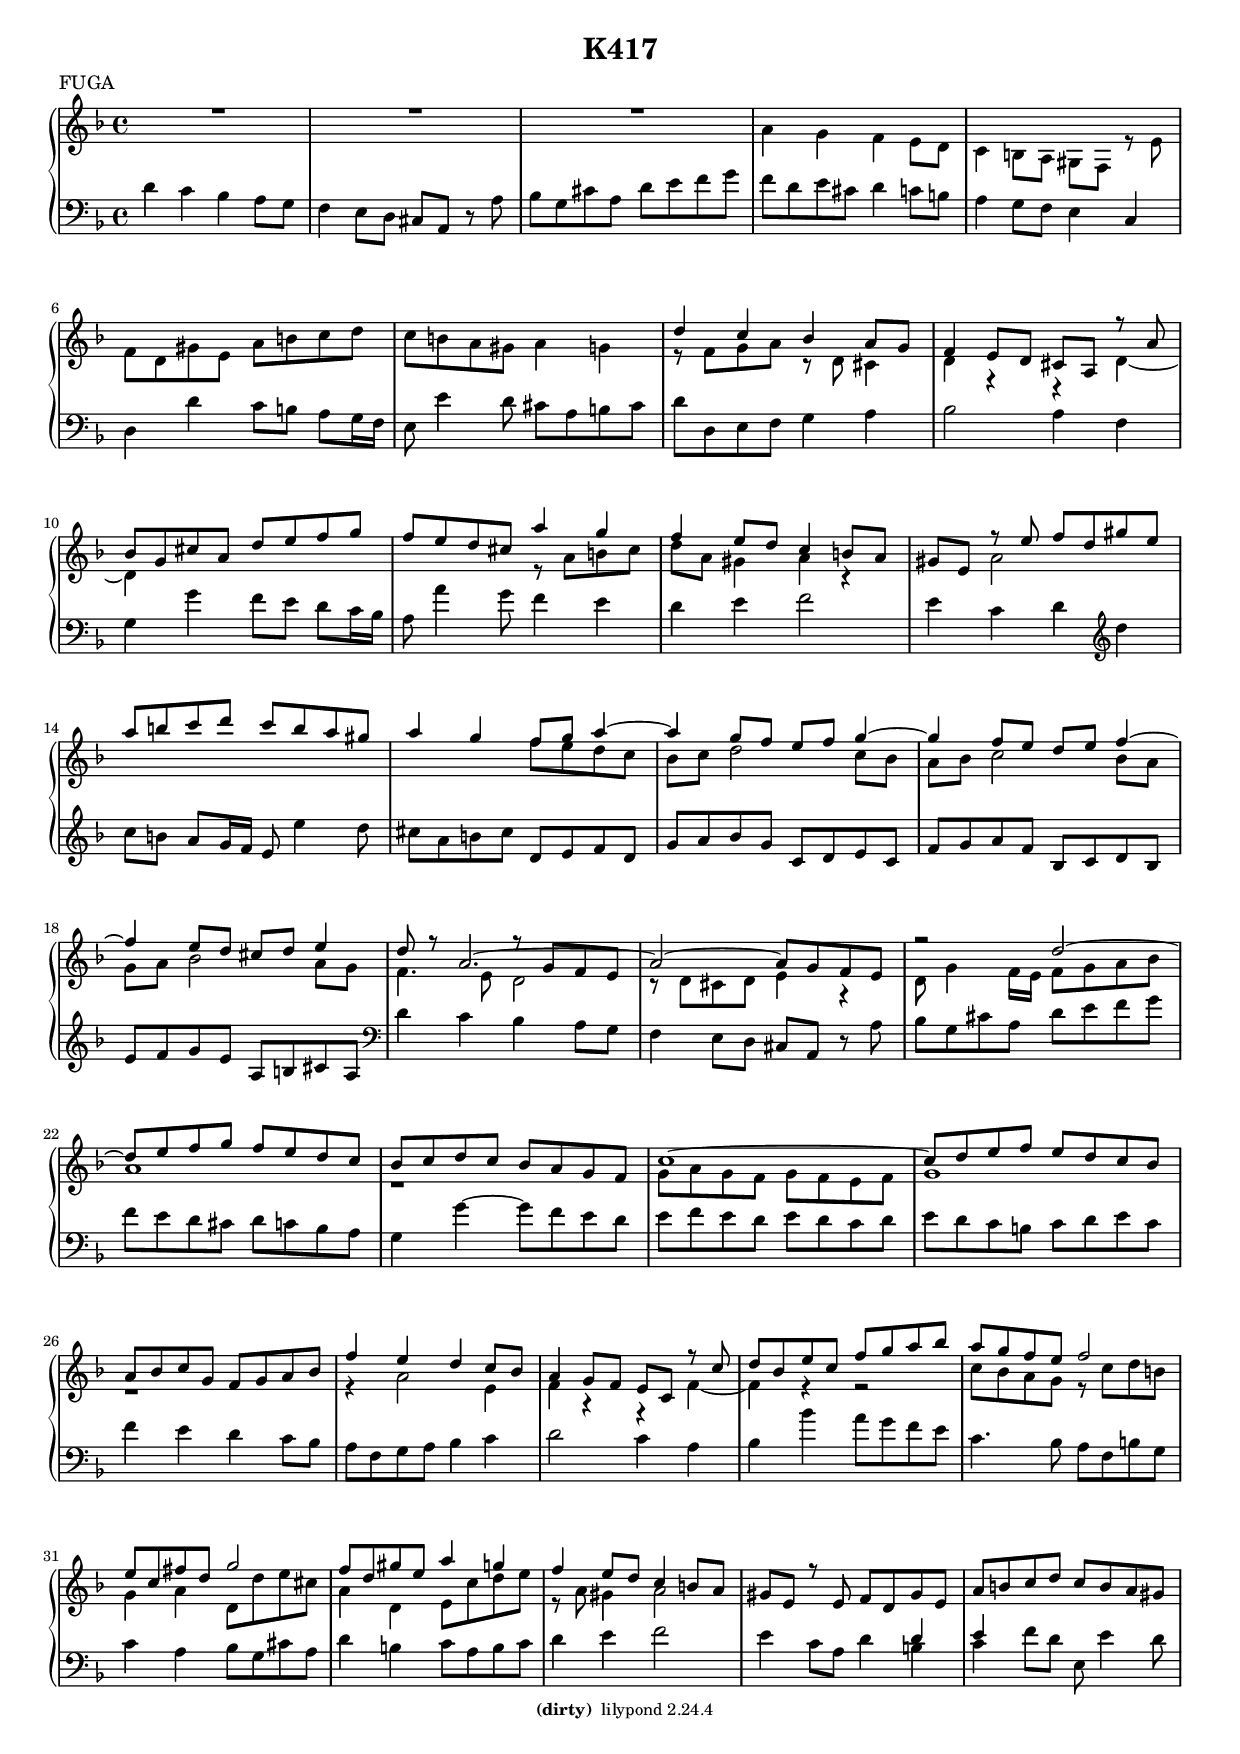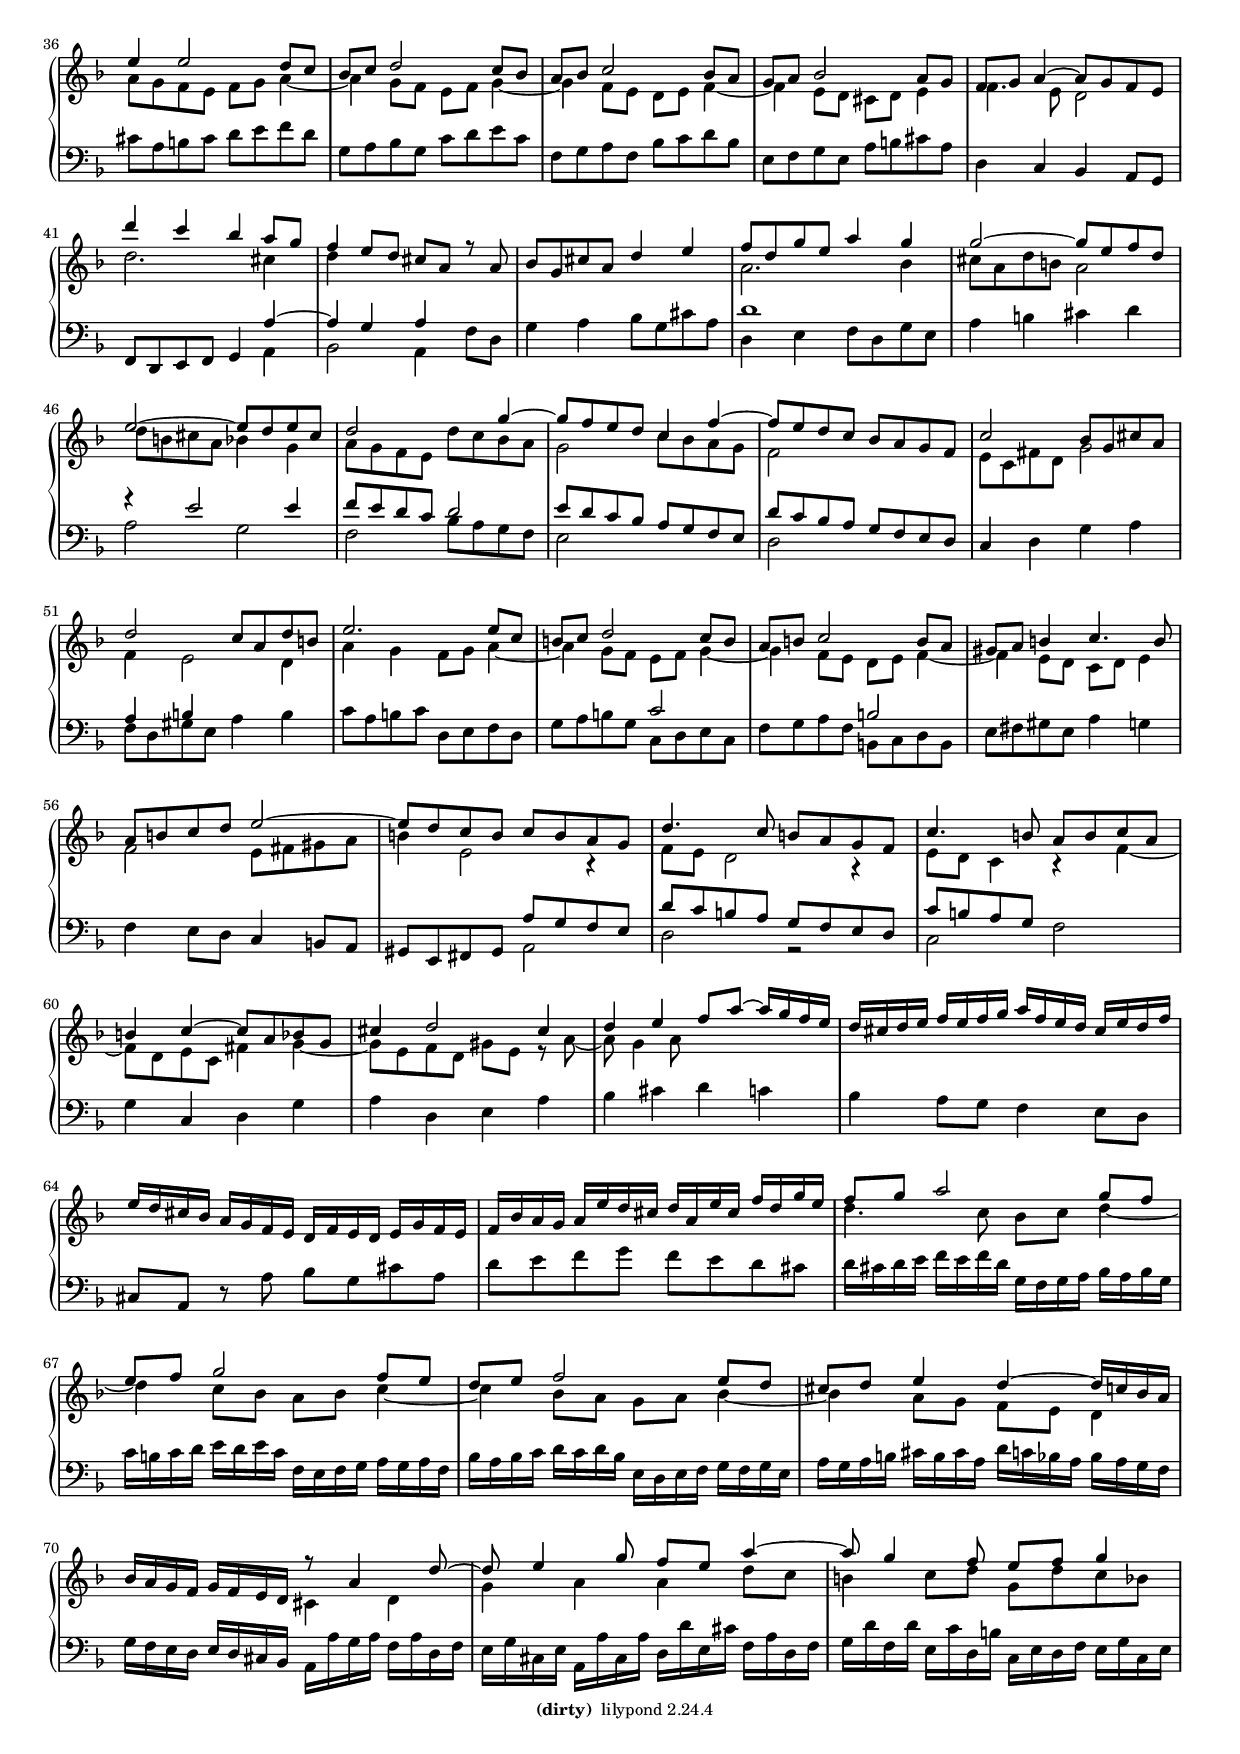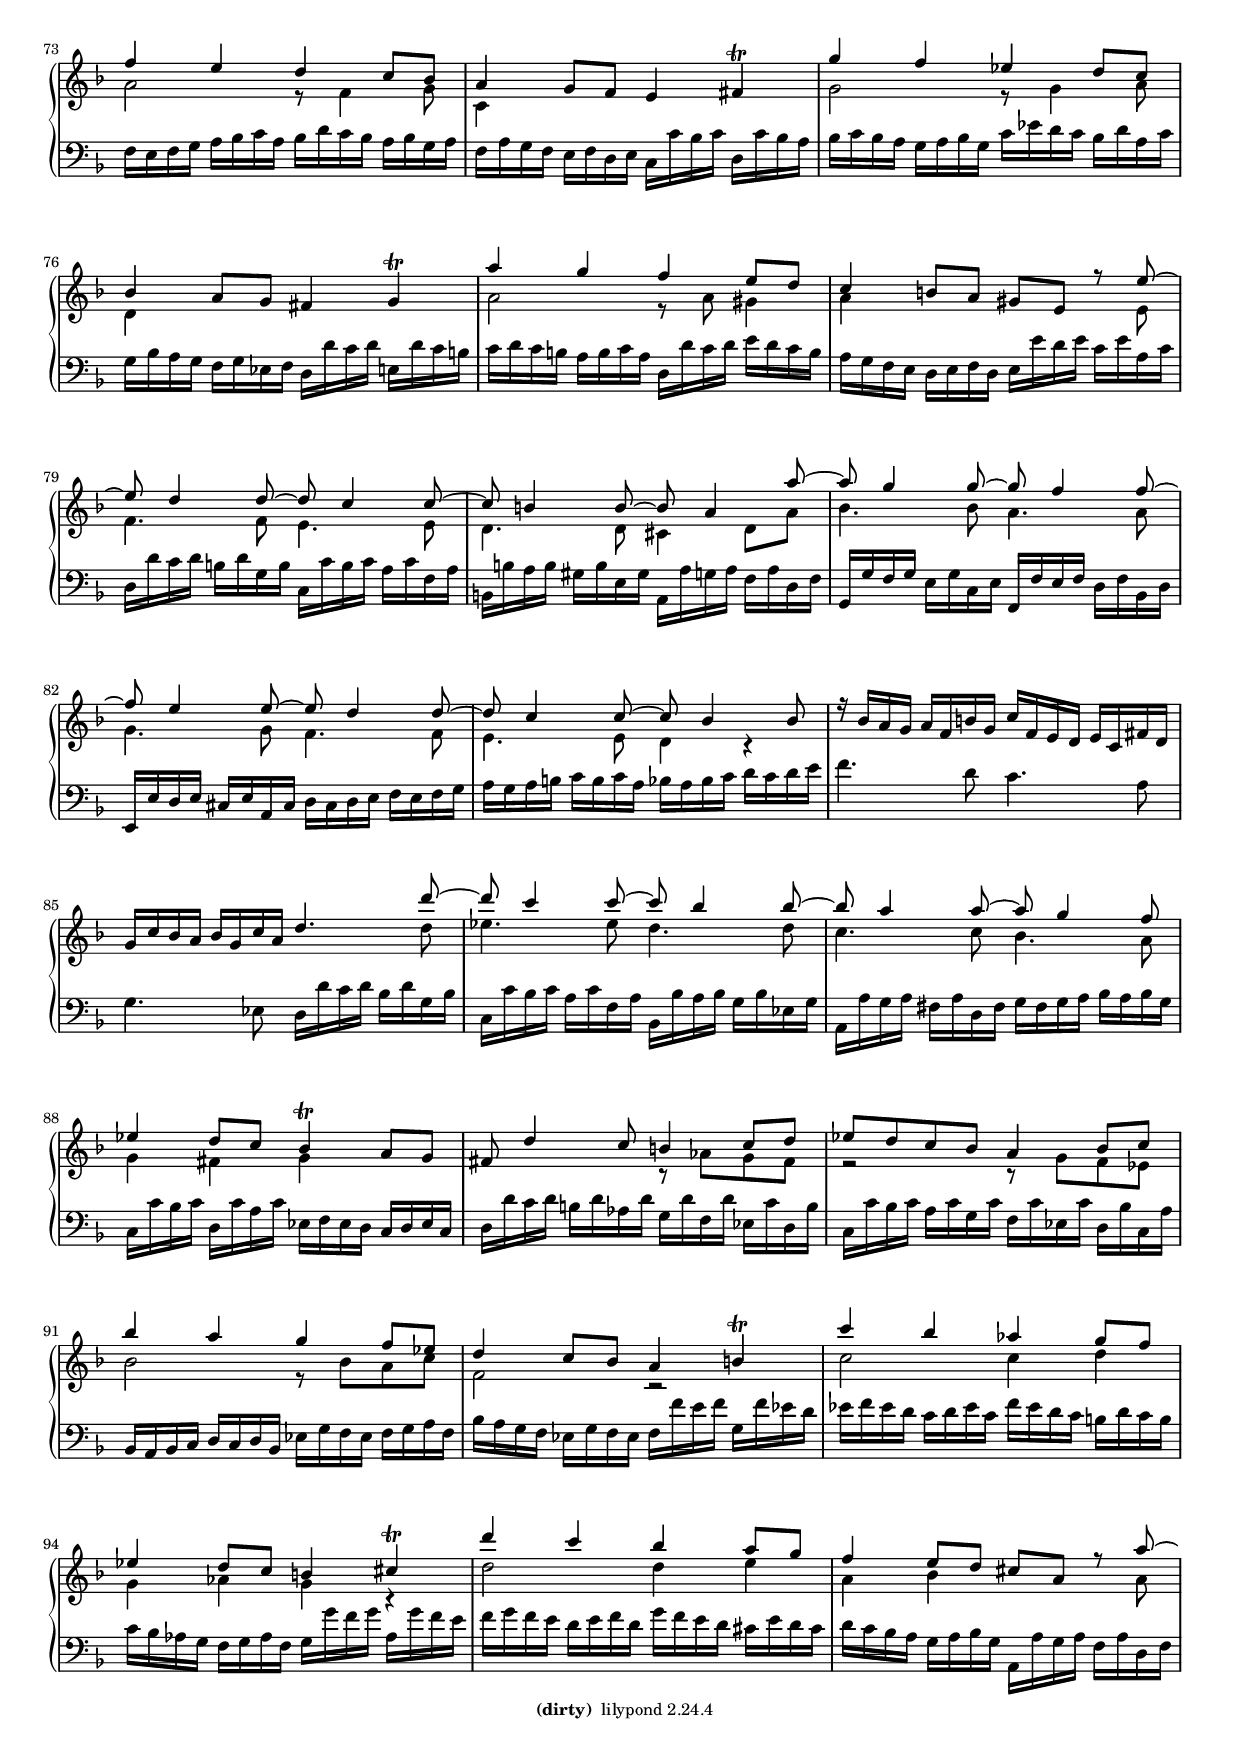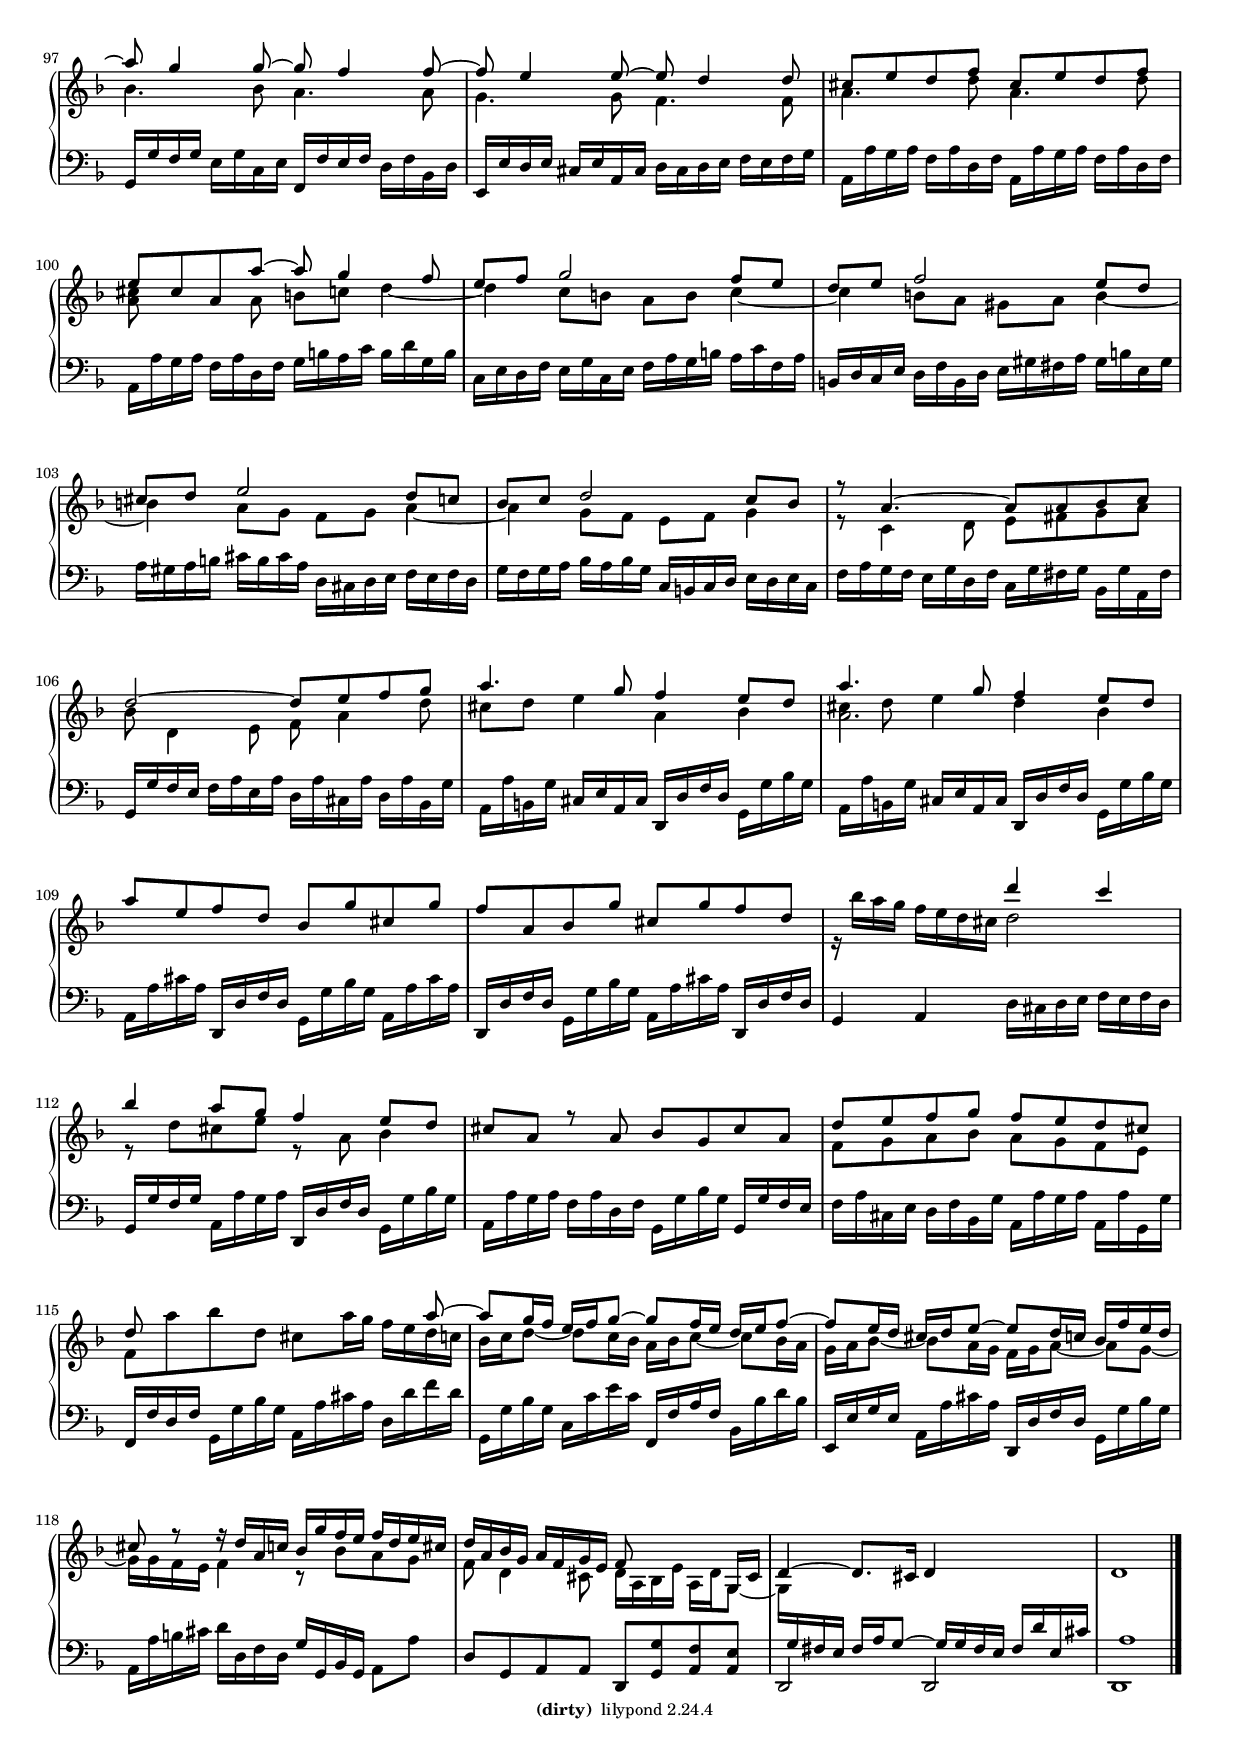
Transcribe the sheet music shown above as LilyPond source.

\version "2.16.2"

\include "../../tagline.ily"
\version "2.16.2"

%sujet = 
%-\tweak #'extra-offset #'(0 . -4.5) 
%-\tweak #'layer #-1
% ^\markup { \with-color #(rgb-color 0.75 0.75 0.75) \filled-box #'(-3 . 3) #'(-3 . 3) #0 }

%sujet = -"[S]"

sujet = {}

\header {
  title = "K417"
  meter = "FUGA"
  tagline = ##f
}

tempoMark = {
  \once \override Score.RehearsalMark #'self-alignment-X = #LEFT
  \once \override Score.RehearsalMark #'break-align-symbols = #'(time-signature key-signature)
  \once \override Staff.TimeSignature #'break-align-anchor-alignment = #LEFT
  \mark \markup "Allegro moderato"
}

global = {
  %\tempoMark
  \key d \minor
}

rightOne = \relative c'' {
  \global

  R1 R1 R1 | s1 s1 s1 s1 | d4 \sujet c bes a8 g | f4 e8 d cis a r a' | bes g cis a d e f g |
  f e d cis a'4 \sujet g | f e8 d c4 b8 a | gis e r e' f d gis e | a b c d c b a gis |
  a4 g f8 g a4 ~ | a g8 f e f g4 ~ | g f8 e d e f4 ~ | f e8 d cis d e4 | d8 r a2. ~ |
  a2 ~ a8 g f e | r2 d' ~ | d8 e f g f e d c | bes c d c bes a g f | c'1 ~ |

  c8 d e f e d c bes | a bes c g f g a bes | f'4 \sujet e d c8 bes | a4 g8 f e c r c' |
  d bes e c f g a bes | a g f e f2 | e8 c fis d g2 | f8 d gis e a4 \sujet g | f e8 d c4 b8 a |
  gis e r e f d gis e | a b c d c b a gis | e'4 e2 d8 c | bes c d2 c8 bes |
  a bes c2 bes8 a | g a bes2 a8 g | f g a4 ~ a8 g f e | d''4 \sujet c bes a8 g |

  f4 e8 d cis a r a | bes g cis a d4 e | f8 d g e a4 g | g2 ~ g8 e f d |
  e2 ~ e8 d e cis | d2 s4 g ~ | g8 f e d c4 f ~ | f8 e d c bes a g f | c'2 bes8 g cis a |
  d2 c8 a d b | e2. e8 c | b c d2 c8 b | a b c2 b8 a | gis a b4 c4. b8 | a b c d e2 ~ |
  e8 d c b c b a g | d'4. c8 b a g f | c'4. b8 a b c a | b4 c ~ c8 a bes g | cis4 d2 cis4 |

  d e f8 a ~ a16 g f e | d cis d e f e f g a f e d cis e d f |
  e d cis bes a g f e d f e d e g f e | f bes a g a e' d cis d a e' cis f d g e |
  f8 g a2 g8 f | e f g2 f8 e | d e f2 e8 d | cis d e4 d ~ d16 c bes a |
  bes a g f g f e d r8 a'4 d8 ~ | d e4 g8 f e a4 ~ | a8 g4 f8 e f g4 | f \sujet e d c8 bes |
  a4 g8 f e4 fis4-\trill | g' \sujet f ees d8 c | bes4 a8 g fis4 g4-\trill | a' \sujet g f e8 d |
  
  c4 b8 a gis e r e'-\tag #'longo ~ | 
  e d4 d8-\tag #'longo ~ d c4 c8-\tag #'longo ~ | 
  c b4 b8-\tag #'longo ~ b a4 a'8-\tag #'longo ~ | 
  a g4 g8-\tag #'longo ~ g f4 f8-\tag #'longo ~ | 
  f e4 e8-\tag #'longo ~ e d4 d8-\tag #'longo ~ | 
  d c4 c8-\tag #'longo ~ c bes4 bes8 | 
  r16 bes a g a f b g c f, e d e c fis d |
  g c bes a bes g c a d4. d'8-\tag #'longo ~ | 
  d c4 c8-\tag #'longo ~ c bes4 bes8-\tag #'longo ~ | 
  bes a4 a8-\tag #'longo ~ a g4 f8 |

  ees4 d8 c bes4-\trill a8 g | fis d'4 c8 b4 c8 d | ees d c bes a4 bes8 c | bes'4 \sujet a g f8 ees |
  d4 c8 bes a4 b-\trill | c' \sujet bes aes g8 f | ees4 d8 c b4 cis-\trill | d' \sujet c bes a8 g |
  f4 e8 d cis a r a'8-\tag #'longo ~ | a g4 g8-\tag #'longo ~ g f4 f8-\tag #'longo ~ | 
  f e4 e8-\tag #'longo ~ e d4 d8 | cis e d f cis e d f |
  e cis a a'-\tag #'longo ~ a g4 f8 | e f g2 f8 e | d e f2 e8 d | cis d e2 d8 c | bes c d2 c8 bes |

  r a4. ~ a8 a bes c | d2 ~ d8 e f g | a4. g8 f4 e8 d | << { a'4. g8 f4 } \\ { a,2. } >> e'8 d |
  a'8 e f d bes g' cis, g' | f a, bes g' cis, g' f d | s2 d'4 \sujet c | bes a8 g f4 e8 d |
  cis a r8 a bes g cis a | d e f g f e d cis | d s2. a'8 ~ | a g16 f e f g8 ~ g f16 e d e f8 ~ |
  f e16 d cis d e8 ~ e d16 c bes f' e d | cis8 r r16 d a c bes g' f e f d e cis |
  d a bes g a f g e f8 s4 g,16 cis | d4 ~ d8. cis16 d4 s | d1 \bar "|."
}

rightTwo = \relative c'' {
  \global

  s1 s1 s1 | a4 \sujet g f e8 d | c4 b8 a gis f r e' | f d gis e a b c d | c b a gis a4 g |
  r8 f g a r d, cis4 | d r r d ~ | d s s2 | s r8 a' b cis | d a gis4 a r | s a2 s4 |
  s1 | s2 f'8 e d c | bes c d2 c8 bes | a bes c2 bes8 a | g a bes2 a8 g |
  f4. e8 << { r8 g f e } \\ {d2 } >> | r8 d cis d e4 r | d8 g4 f16 e f8 g a bes |

  a1 | r | g8 a g f g f e f | g1 | r | r4 a2 e4 | f r r f ~ | f r r2 |
  c'8 bes a g r c d b | 
  
  \tag #'longo  { g4 a d,8 d' e cis | a4 d, e8 c' d e | r a, gis4 a2 | }
  \tag #'urtext { g4 a r8 d e cis | a4 r r8 c d e | r a, gis4 a4 s | }
  
  s1 | s1 | a8 g f e f g a4 ~ | a g8 f e f g4 ~ | g f8 e d e f4 ~ | f e8 d cis d e4 |
  f4. e8 d2 | d'2. cis4 | d  s2. | s1 | a2. bes4 | cis8 a d b a2 | 
  
  \tag #'longo  { d8 b cis a bes4 g | }
  \tag #'urtext { d'8 b c! a bes4 g | }

  a8 g f e d' c bes a | g2 c8 bes a g | f2 s | e8 c fis d g2 | f4 e2 d4 |
  a' g f8 g a4 ~ | a4 g8 f e f g4 ~ | g  f8 e d e f4 ~ |
  f e8 d c d e4 | f2 e8 fis gis a | b4 e,2 r4 | f8 e d2 r4 | e8 d c4 r f ~ |
  f8 d e c fis4 g ~ | g8 e f d gis e r a ~ | a g4 a8  s2 | s1*3 | d4. c8 bes c d4 ~ |

  d c8 bes a bes c4 ~ | c bes8 a g a bes4 ~ | bes a8 g f e d4 | s2 cis4 d | g a a d8 c |
  b4 c8 d g, d' c bes | a2 r8 f4 g8 | c,4 s2. | g'2 r8 g4 a8 | d,4 s2. | a'2 r8 a gis4 |
  a s2 s8 e | f4. f8 e4. e8 | d4. d8 cis4 d8 a' | bes4. bes8 a4. a8 | g4. g8 f4. f8 |
  e4. e8 d4 r | s1 | s2. s8 d' | ees4. ees8 d4. d8 | 
  \tag #'longo  { c4. c8 bes4. a8 | }
  \tag #'urtext { c4. c8 c8 bes4 a8 | }
  
  g4 fis g s | s2 r8 aes g fis | r2 r8 g f ees | bes'2 r8 bes a c | f,2 r | c' c4 d | g, aes g r |
  d'2 d4 e | a, bes s s8 a | bes4. bes8 a4. a8 | g4. g8 f4. f8 | 
  \tag #'longo  { a4. d8 a4. d8 | }
  \tag #'urtext { a4 s8 d a4 s8 d | }
  <a cis> s4 a8 b c d4 ~ | d c8 b a b c4 ~ | c b8 a gis a b4-\tag #'longo ~ | 
  \tag #'longo { b a8 } \tag #'urtext { a4. } g8 f g a4 ~ |
  a g8 f e f g4 | r8 c,4 d8 e fis g a | bes d,4 e8 f a4 d8 | cis d e4 a, bes |

  %<< { a2. s4 } \\ { cis8 d e4 d bes } >> | 
  cis8 d e4 d bes |
  \tag #'longo { s1 s1 | } \tag #'urtext { a4 s2. s1 | }
  r16 bes' a g f e d cis d2 |
  r8 d cis e r a, bes4 | s1 | f8 g a bes a g f e | f a' bes d, cis a'16 g f e d c |
  bes c d8 ~ d c16 bes a bes c8 ~ c bes16 a | g a bes8 ~ bes a16 g f g a8 ~ a g ~ |
  g16 g f e f4 r8 bes a g | f d4 cis8  d16 a bes e a, d g,8 ~ |
  g16 \change Staff = "left" \voiceThree g fis e fis a g8 ~ g16 g fis e fis d' e, cis' |
  a1 \bar "|."
}

left = \relative c' {
  \global

  d4 \sujet

  c bes a8 g |
  f4 e8 d cis a r a' | bes g cis a d e f g | f d e cis d4 c8 b |
  a4 g8 f e4 c | d d'c8 b a g16 f | e8 e'4 d8 cis a b cis | d d, e f g4 a | bes2 a4 f |
  g g' f8 e d c16 bes | a8 a'4 g8 f4 e | d e f2 | e4 c d \clef treble d' |
  c8 b a g16 f e8 e'4 d8 | cis8 a b cis d, e f d | g a bes g c, d e c | f g a f bes, c d bes | 
  e f g e a, b cis a | \clef bass d4 \sujet c bes a8 g | f4 e8 d cis a r a' |
  bes g cis a d e f g | f e d cis d c bes a | g4 g' ~ g8 f e d | e f e d e d c d |
  e d c b c d e c | f4 \sujet e d c8 bes | a f g a bes4 c | d2 c4 a | 

  \tag #'longo { bes4 bes' a8 g f e | }
  \tag #'urtext { \tiny bes4 \normalsize bes' a8 g f bes, | }
  c4. bes8 a f b g | 
  \tag #'longo  { c4 a bes8 g cis a | d4 b c8 a b c | }
  \tag #'urtext { c4 a << { d } \\ { bes8 g } >> cis a | d4 << { d4 e} \\ { b c8 a } >> b c | }
  
  d4 e f2 | e4 c8 a d4 << d \\ b >> |
  << e \\ c >> f8 d e, e'4 d8 | cis a b cis d e f d | g, a bes g c d e c | f, g a f bes c d bes |
  e, f g e a b cis a | d,4 \sujet c bes a8 g | f d e f g4 << { a' ~ a g a } \\ { a, bes2 a4 } >> f'8 d |
  g4 a bes8 g cis a | << d1 \\ { d,4 e f8 d g e } >> | a4 b cis d |
  << { r4 e2 e4 } \\ { a,2 g } >> | << { f'8 e d c d2 } \\ { f,2 bes8 a g f } >> |
  << { e'8 d c bes a g f e } \\ { e2 } >> | << { d'8 c bes a g f e d } \\ { d2 } >> |

  c4 d g a | << { a4 b } \\ { f8 d gis e a4 b } >> | 
  \tag #'longo  { c8 a b c d,8 e f d | }
  \tag #'urtext { c'8 a b cis << { d2 } \\ { d,8 e f d } >> | }
  g a b g << { c2 } \\ { c,8 d e c } >> | f g a f << { b2 } \\ { b,8 c d b} >> |
  e fis gis e a4 \sujet g | f e8 d c4 b8 a | gis e fis gis << { a'8 g f e } \\ { a,2 } >> |
  << { d'8 c b a g f e d } \\ { d2 r } >> | << { c'8 b a g } \\ { c,2 } >> f | g4 c, d g |
  a d, e a | bes cis d \sujet c | bes a8 g f4 e8 d | cis a r a' bes g cis a | d e f g f e d cis |

  d16 cis d e f e f d g, f g a bes a bes g | c b c d e d e c f, e f g a g a f |
  bes a bes c d c d bes e, d e f g f g e | a g a b cis b cis a d c bes a bes a g f |
  g f e d e d cis bes a a' g a f a d, f | e g cis, e a, a' cis, a' d, d' e, cis' f, a d, f |
  g d' f, d' e, c' d, b' c, e d f e g c, e | f e f g a bes c a bes d c bes a bes g a |
  f a g f e f d e c c'bes c d, c' bes a | bes c bes a g a bes g c ees d c bes d a c |

  g bes a g f g ees f d d' c d e, d' c b | c d c b a b c a d, d' c d e d c b |
  a g f e d e f d e e' d e c e a, c | d, d' c d b d g, b c, c' b c a c f, a |
  b, b' a b gis b e, gis a, a' g a f a d, f | g, g' f g e g c, e f, f' e f d f bes, d |
  e, e' d e cis e a, cis d cis d e f e f g | a g a b c b c a bes a bes c d c d e |
  f4. d8 c4. a8 | g4. ees8 d16 d' c d bes d g, bes |

  c, c' bes c a c f, a bes, bes' a bes g bes ees, g | a, a' g a fis a d, fis g fis g a bes a bes g |
  c, c' bes c d, c' a c ees, f ees d c d ees c | 
  d d' c d b d aes d g, d' f, d' \tag #'longo ees, \tag #'urtext e c' d, b' |
  c, c' bes c a c g c f, c' ees, c' d, bes' c, a' | bes, a bes c d c d bes ees g f ees f g a f |
  bes a g f ees g f ees f f' e f g, f' ees d | ees f ees d c d ees c f ees d c b d c b |
  c bes aes g f g aes f g g' \tag #'longo f \tag #'urtext fis g aes, g' f e |
  f g f e d e f d g f e d cis e d cis |

  d c bes a g a bes g a, a' g a f a d, f | g, g' f g e g c, e f, f' e f d f bes, d |
  e, e' d e cis e a, cis d cis d e f e f g | a, a' g a f a d, f a, a' g a f a d, f |
  a, a' g a f a d, f g b a c b d g, b | c, e d f e g c, e f a g b a c f, a |
  b, d c e d f b, d e gis fis a gis b e, gis | a gis a b cis b cis a d, cis d e f e f d |
  g f g a bes a bes g c, b c d e d e c | f a g f e g d f c g' fis g bes, g' a, fis' |

  g, g' f e f a e a d, a' cis, a' d, a' bes, g' | a, a' b, g' cis, e a, cis d, d' f d g, g' bes g |
  a, a' b, g' cis, e a, cis d, d' f d g, g' bes g | a, a' cis a d,, d' f d g, g' bes g a, a' cis a |
  d,, d' f d g, g' bes g a, a' cis a d,, d' f d | g,4 a d16 cis d e f e f d |
  g, g' f g a, a' g a d,, d' f d g, g' bes g | a, a' g a f a d, f g, g' bes g g, g' f e |

  f a cis, e d f bes, g' a, a' g a a, a' g, g' | f, f' d f g, g' bes g a, a' cis a d, d' f d |
  g,, g' bes g c, c' e c f,, f' a f bes, bes' d bes | e,, e' g e a, a' cis a d,, d' f d g, g' bes g |
  a, a' b cis d d, f d g g, bes g a8 a' | d, g, a a d, <g g'> <a f'> <a e'> |
  d,2 d | d1 \bar "|."
}


#(set-global-staff-size 16.3)
 
\paper {
  #(set-paper-size "a4")
  print-page-number = ##f
  between-system-padding = #0.1
  between-system-space = #0.1
  ragged-last-bottom = ##f
  ragged-bottom = ##f
  oddFooterMarkup = \gitTagline
  evenFooterMarkup = \gitTagline
}

%
% Edition de Longo
%
\score {
  \new PianoStaff <<
    \time 4/4
    \new Staff = "right" {
      << { \keepWithTag #'longo \rightOne } 
         \\ 
         { \keepWithTag #'longo \rightTwo }
      >>
    }
    \new Staff = "left" { 
      \clef bass \keepWithTag #'longo \left 
    }
  >>
  \layout { indent = 0 }
}

